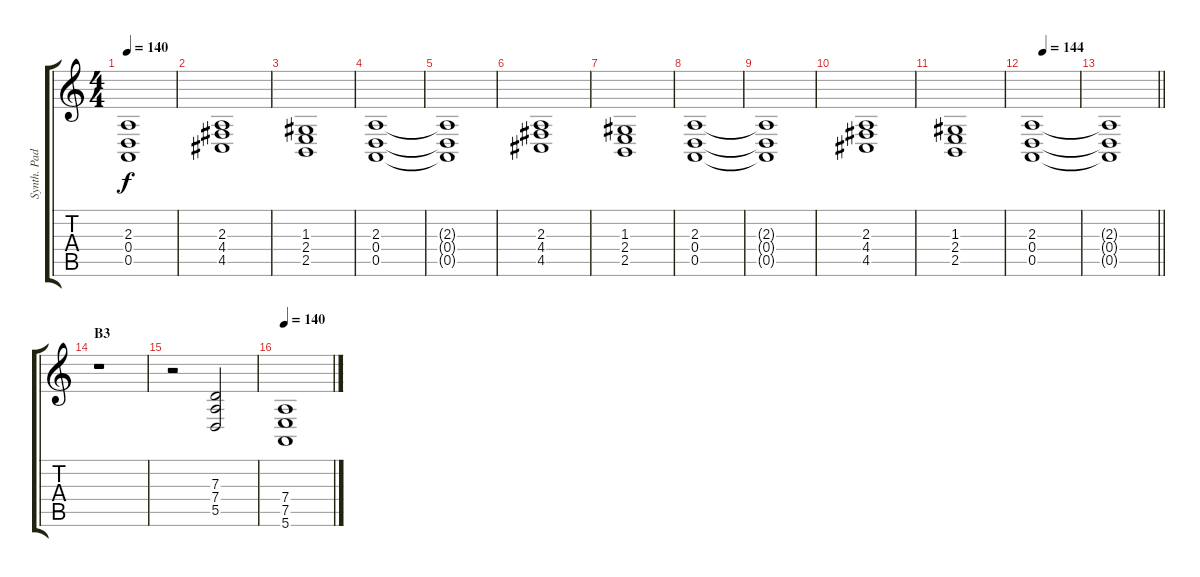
\track ("Synth. Pads" "Synth. Pad") {instrument pad2warm}
\staff {score tabs}
\tuning (E4 B3 G3 D3 A2 E2) {hide}
\ts (4 4)
\tempo 140
\clef g2
\ks c
(2.3{t} 0.4{t} 0.5{t}).1{dy f} |
(2.3 4.4 4.5).1 |
(1.3 2.4 2.5).1 |
(2.3 0.4 0.5).1 |
(2.3{t} 0.4{t} 0.5{t}).1 |
(2.3 4.4 4.5).1 |
(1.3 2.4 2.5).1 |
(2.3 0.4 0.5).1 |
(2.3{t} 0.4{t} 0.5{t}).1 |
(2.3 4.4 4.5).1 |
(1.3 2.4 2.5).1 |
\tempo (144 0.25)
(2.3 0.4 0.5).1 |
\barLineRight lightlight
(2.3{t} 0.4{t} 0.5{t}).1 |
\section ("" "B3")
r.1 |
r.2 (7.3 7.4 5.5).2 |
\tempo 140
(7.4 7.5 5.6).1
